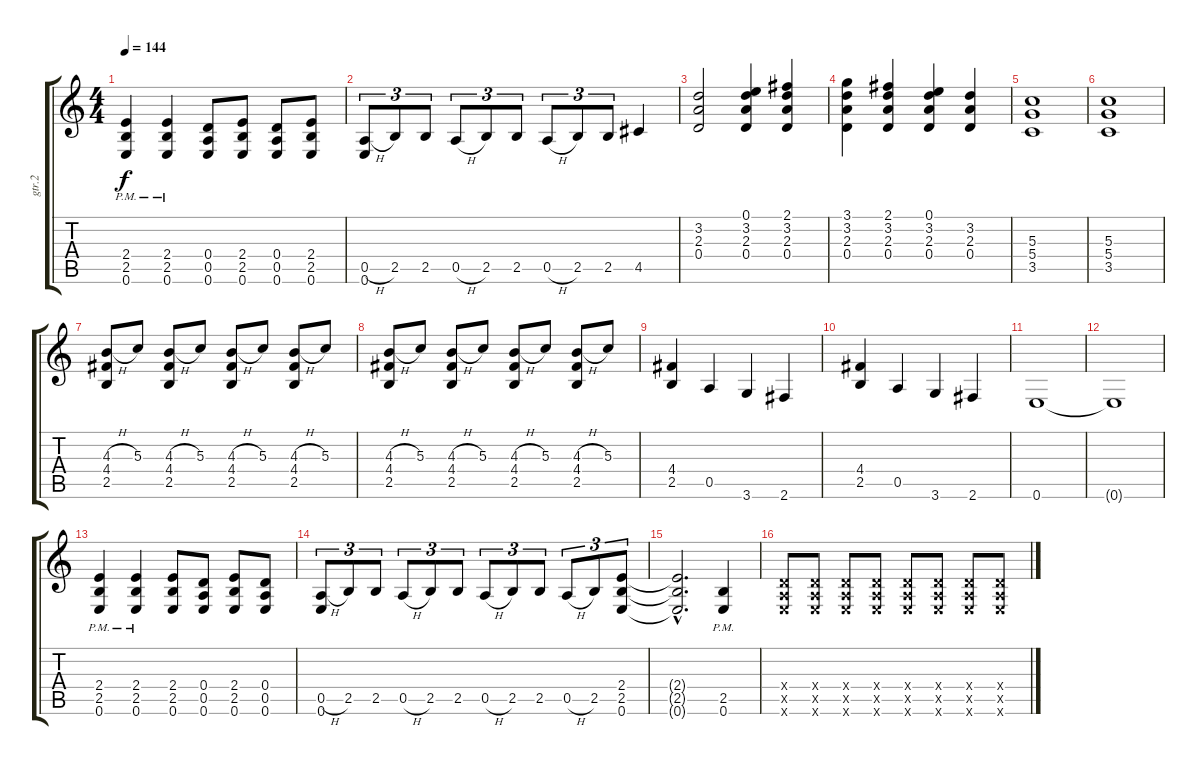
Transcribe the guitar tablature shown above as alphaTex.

\track ("gtr.2" "gtr.2") {instrument overdrivenguitar}
\staff {score tabs}
\tuning (E4 B3 G3 D3 A2 E2) {hide}
\ts (4 4)
\tempo 144
\clef g2
\ks c
(2.4{pm} 2.5{pm} 0.6{pm}).4{dy f} (2.4{pm} 2.5{pm} 0.6{pm}).4 (0.4 0.5 0.6).8 (2.4 2.5 0.6).8 (0.4 0.5 0.6).8 (2.4 2.5 0.6).8 |
(0.5{h} 0.6).8{tu (3 2)} 2.5.8{tu (3 2)} 2.5.8{tu (3 2)} 0.5{h}.8{tu (3 2)} 2.5.8{tu (3 2)} 2.5.8{tu (3 2)} 0.5{h}.8{tu (3 2)} 2.5.8{tu (3 2)} 2.5.8{tu (3 2)} 4.5.4 |
(3.2 2.3 0.4).2 (0.1 3.2 2.3 0.4).4 (2.1 3.2 2.3 0.4).4 |
(3.1 3.2 2.3 0.4).4 (2.1 3.2 2.3 0.4).4 (0.1 3.2 2.3 0.4).4 (3.2 2.3 0.4).4 |
(5.3 5.4 3.5).1 |
(5.3 5.4 3.5).1 |
(4.3{h} 4.4 2.5).8 5.3.8 (4.3{h} 4.4 2.5).8 5.3.8 (4.3{h} 4.4 2.5).8 5.3.8 (4.3{h} 4.4 2.5).8 5.3.8 |
(4.3{h} 4.4 2.5).8 5.3.8 (4.3{h} 4.4 2.5).8 5.3.8 (4.3{h} 4.4 2.5).8 5.3.8 (4.3{h} 4.4 2.5).8 5.3.8 |
(4.4 2.5).4 0.5.4 3.6.4 2.6.4 |
(4.4 2.5).4 0.5.4 3.6.4 2.6.4 |
0.6.1 |
0.6{t}.1 |
(2.4{pm} 2.5{pm} 0.6{pm}).4 (2.4{pm} 2.5{pm} 0.6{pm}).4 (2.4 2.5 0.6).8 (0.4 0.5 0.6).8 (2.4 2.5 0.6).8 (0.4 0.5 0.6).8 |
(0.5{h} 0.6).8{tu (3 2)} 2.5.8{tu (3 2)} 2.5.8{tu (3 2)} 0.5{h}.8{tu (3 2)} 2.5.8{tu (3 2)} 2.5.8{tu (3 2)} 0.5{h}.8{tu (3 2)} 2.5.8{tu (3 2)} 2.5.8{tu (3 2)} 0.5{h}.8{tu (3 2)} 2.5.8{tu (3 2)} (2.4 2.5 0.6).8{tu (3 2)} |
(2.4{hac t} 2.5{hac t} 0.6{hac t}).2{d} (2.5{pm} 0.6{pm}).4 |
(0.4{x} 0.5{x} 0.6{x}).8 (0.4{x} 0.5{x} 0.6{x}).8 (0.4{x} 0.5{x} 0.6{x}).8 (0.4{x} 0.5{x} 0.6{x}).8 (0.4{x} 0.5{x} 0.6{x}).8 (0.4{x} 0.5{x} 0.6{x}).8 (0.4{x} 0.5{x} 0.6{x}).8 (0.4{x} 0.5{x} 0.6{x}).8
